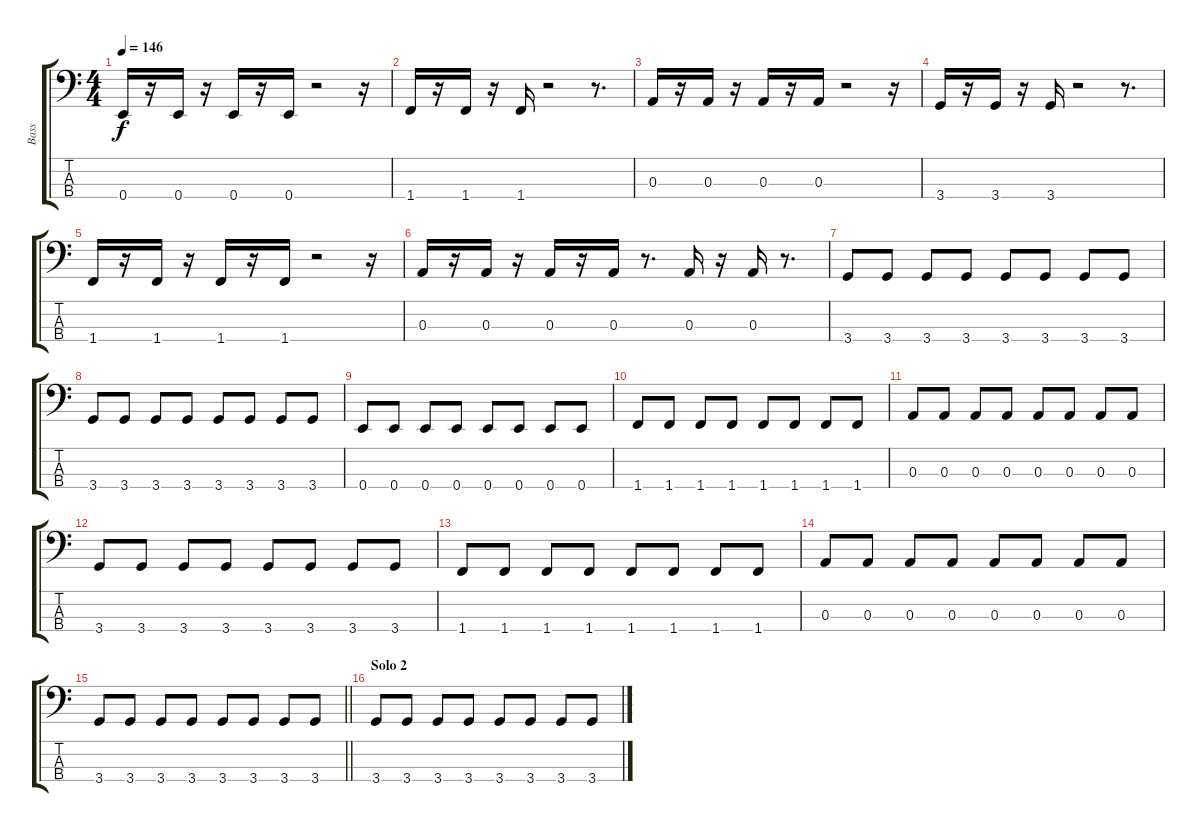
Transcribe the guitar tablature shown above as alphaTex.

\track ("Bass" "Bass") {instrument electricbasspick}
\staff {score tabs}
\tuning (G2 D2 A1 E1) {hide}
\ts (4 4)
\tempo 146
\clef f4
\ks c
0.4.16{dy f} r.16 0.4.16 r.16 0.4.16 r.16 0.4.16 r.2 r.16 |
1.4.16 r.16 1.4.16 r.16 1.4.16 r.2 r.8{d} |
0.3.16 r.16 0.3.16 r.16 0.3.16 r.16 0.3.16 r.2 r.16 |
3.4.16 r.16 3.4.16 r.16 3.4.16 r.2 r.8{d} |
1.4.16 r.16 1.4.16 r.16 1.4.16 r.16 1.4.16 r.2 r.16 |
0.3.16 r.16 0.3.16 r.16 0.3.16 r.16 0.3.16 r.8{d} 0.3.16 r.16 0.3.16 r.8{d} |
3.4.8 3.4.8 3.4.8 3.4.8 3.4.8 3.4.8 3.4.8 3.4.8 |
3.4.8 3.4.8 3.4.8 3.4.8 3.4.8 3.4.8 3.4.8 3.4.8 |
0.4.8 0.4.8 0.4.8 0.4.8 0.4.8 0.4.8 0.4.8 0.4.8 |
1.4.8 1.4.8 1.4.8 1.4.8 1.4.8 1.4.8 1.4.8 1.4.8 |
0.3.8 0.3.8 0.3.8 0.3.8 0.3.8 0.3.8 0.3.8 0.3.8 |
3.4.8 3.4.8 3.4.8 3.4.8 3.4.8 3.4.8 3.4.8 3.4.8 |
1.4.8 1.4.8 1.4.8 1.4.8 1.4.8 1.4.8 1.4.8 1.4.8 |
0.3.8 0.3.8 0.3.8 0.3.8 0.3.8 0.3.8 0.3.8 0.3.8 |
\barLineRight lightlight
3.4.8 3.4.8 3.4.8 3.4.8 3.4.8 3.4.8 3.4.8 3.4.8 |
\section ("" "Solo 2")
3.4.8 3.4.8 3.4.8 3.4.8 3.4.8 3.4.8 3.4.8 3.4.8
